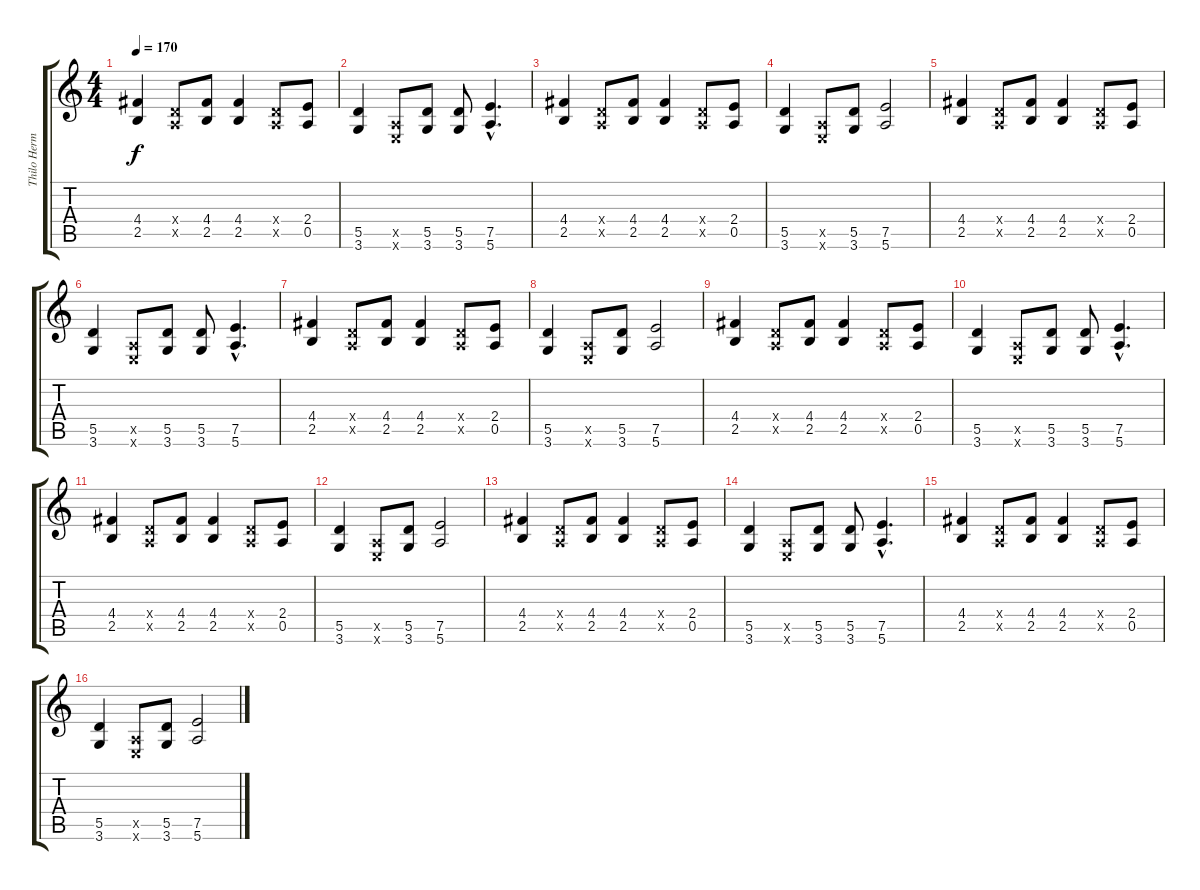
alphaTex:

\track ("Thilo Hermann" "Thilo Herm") {instrument distortionguitar}
\staff {score tabs}
\tuning (E4 B3 G3 D3 A2 E2) {hide}
\ts (4 4)
\tempo 170
\clef g2
\ks c
(4.4 2.5).4{dy f} (0.4{x} 0.5{x}).8 (4.4 2.5).8 (4.4 2.5).4 (0.4{x} 0.5{x}).8 (2.4 0.5).8 |
(5.5 3.6).4 (0.5{x} 0.6{x}).8 (5.5 3.6).8 (5.5 3.6).8 (7.5{hac} 5.6{hac}).4{d} |
(4.4 2.5).4 (0.4{x} 0.5{x}).8 (4.4 2.5).8 (4.4 2.5).4 (0.4{x} 0.5{x}).8 (2.4 0.5).8 |
(5.5 3.6).4 (0.5{x} 0.6{x}).8 (5.5 3.6).8 (7.5 5.6).2 |
(4.4 2.5).4 (0.4{x} 0.5{x}).8 (4.4 2.5).8 (4.4 2.5).4 (0.4{x} 0.5{x}).8 (2.4 0.5).8 |
(5.5 3.6).4 (0.5{x} 0.6{x}).8 (5.5 3.6).8 (5.5 3.6).8 (7.5{hac} 5.6{hac}).4{d} |
(4.4 2.5).4 (0.4{x} 0.5{x}).8 (4.4 2.5).8 (4.4 2.5).4 (0.4{x} 0.5{x}).8 (2.4 0.5).8 |
(5.5 3.6).4 (0.5{x} 0.6{x}).8 (5.5 3.6).8 (7.5 5.6).2 |
(4.4 2.5).4 (0.4{x} 0.5{x}).8 (4.4 2.5).8 (4.4 2.5).4 (0.4{x} 0.5{x}).8 (2.4 0.5).8 |
(5.5 3.6).4 (0.5{x} 0.6{x}).8 (5.5 3.6).8 (5.5 3.6).8 (7.5{hac} 5.6{hac}).4{d} |
(4.4 2.5).4 (0.4{x} 0.5{x}).8 (4.4 2.5).8 (4.4 2.5).4 (0.4{x} 0.5{x}).8 (2.4 0.5).8 |
(5.5 3.6).4 (0.5{x} 0.6{x}).8 (5.5 3.6).8 (7.5 5.6).2 |
(4.4 2.5).4 (0.4{x} 0.5{x}).8 (4.4 2.5).8 (4.4 2.5).4 (0.4{x} 0.5{x}).8 (2.4 0.5).8 |
(5.5 3.6).4 (0.5{x} 0.6{x}).8 (5.5 3.6).8 (5.5 3.6).8 (7.5{hac} 5.6{hac}).4{d} |
(4.4 2.5).4 (0.4{x} 0.5{x}).8 (4.4 2.5).8 (4.4 2.5).4 (0.4{x} 0.5{x}).8 (2.4 0.5).8 |
(5.5 3.6).4 (0.5{x} 0.6{x}).8 (5.5 3.6).8 (7.5 5.6).2
